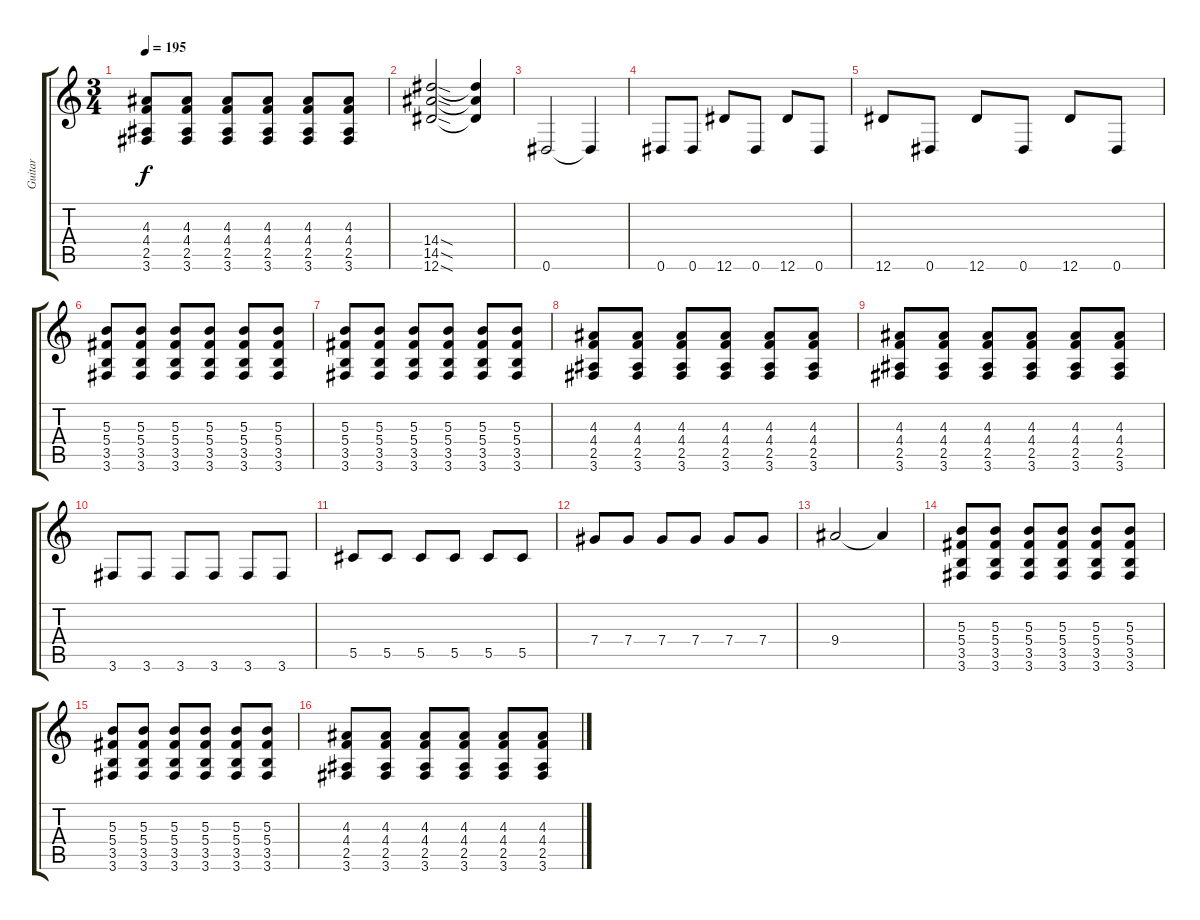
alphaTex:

\track ("Guitar" "Guitar") {instrument acousticguitarnylon}
\staff {score tabs}
\tuning (Eb4 Bb3 Gb3 Db3 Ab2 Eb2) {hide}
\ts (3 4)
\tempo 195
\clef g2
\ks c
(4.3 4.4 2.5 3.6).8{dy f} (4.3 4.4 2.5 3.6).8 (4.3 4.4 2.5 3.6).8 (4.3 4.4 2.5 3.6).8 (4.3 4.4 2.5 3.6).8 (4.3 4.4 2.5 3.6).8 |
(14.4{sod} 14.5{sod} 12.6{sod}).2 (14.4{t} 14.5{t} 12.6{t}).4 |
0.6.2 0.6{t}.4 |
0.6.8 0.6.8 12.6.8 0.6.8 12.6.8 0.6.8 |
12.6.8 0.6.8 12.6.8 0.6.8 12.6.8 0.6.8 |
(5.3 5.4 3.5 3.6).8 (5.3 5.4 3.5 3.6).8 (5.3 5.4 3.5 3.6).8 (5.3 5.4 3.5 3.6).8 (5.3 5.4 3.5 3.6).8 (5.3 5.4 3.5 3.6).8 |
(5.3 5.4 3.5 3.6).8 (5.3 5.4 3.5 3.6).8 (5.3 5.4 3.5 3.6).8 (5.3 5.4 3.5 3.6).8 (5.3 5.4 3.5 3.6).8 (5.3 5.4 3.5 3.6).8 |
(4.3 4.4 2.5 3.6).8 (4.3 4.4 2.5 3.6).8 (4.3 4.4 2.5 3.6).8 (4.3 4.4 2.5 3.6).8 (4.3 4.4 2.5 3.6).8 (4.3 4.4 2.5 3.6).8 |
(4.3 4.4 2.5 3.6).8 (4.3 4.4 2.5 3.6).8 (4.3 4.4 2.5 3.6).8 (4.3 4.4 2.5 3.6).8 (4.3 4.4 2.5 3.6).8 (4.3 4.4 2.5 3.6).8 |
3.6.8 3.6.8 3.6.8 3.6.8 3.6.8 3.6.8 |
5.5.8 5.5.8 5.5.8 5.5.8 5.5.8 5.5.8 |
7.4.8 7.4.8 7.4.8 7.4.8 7.4.8 7.4.8 |
9.4.2 9.4{t}.4 |
(5.3 5.4 3.5 3.6).8 (5.3 5.4 3.5 3.6).8 (5.3 5.4 3.5 3.6).8 (5.3 5.4 3.5 3.6).8 (5.3 5.4 3.5 3.6).8 (5.3 5.4 3.5 3.6).8 |
(5.3 5.4 3.5 3.6).8 (5.3 5.4 3.5 3.6).8 (5.3 5.4 3.5 3.6).8 (5.3 5.4 3.5 3.6).8 (5.3 5.4 3.5 3.6).8 (5.3 5.4 3.5 3.6).8 |
(4.3 4.4 2.5 3.6).8 (4.3 4.4 2.5 3.6).8 (4.3 4.4 2.5 3.6).8 (4.3 4.4 2.5 3.6).8 (4.3 4.4 2.5 3.6).8 (4.3 4.4 2.5 3.6).8
